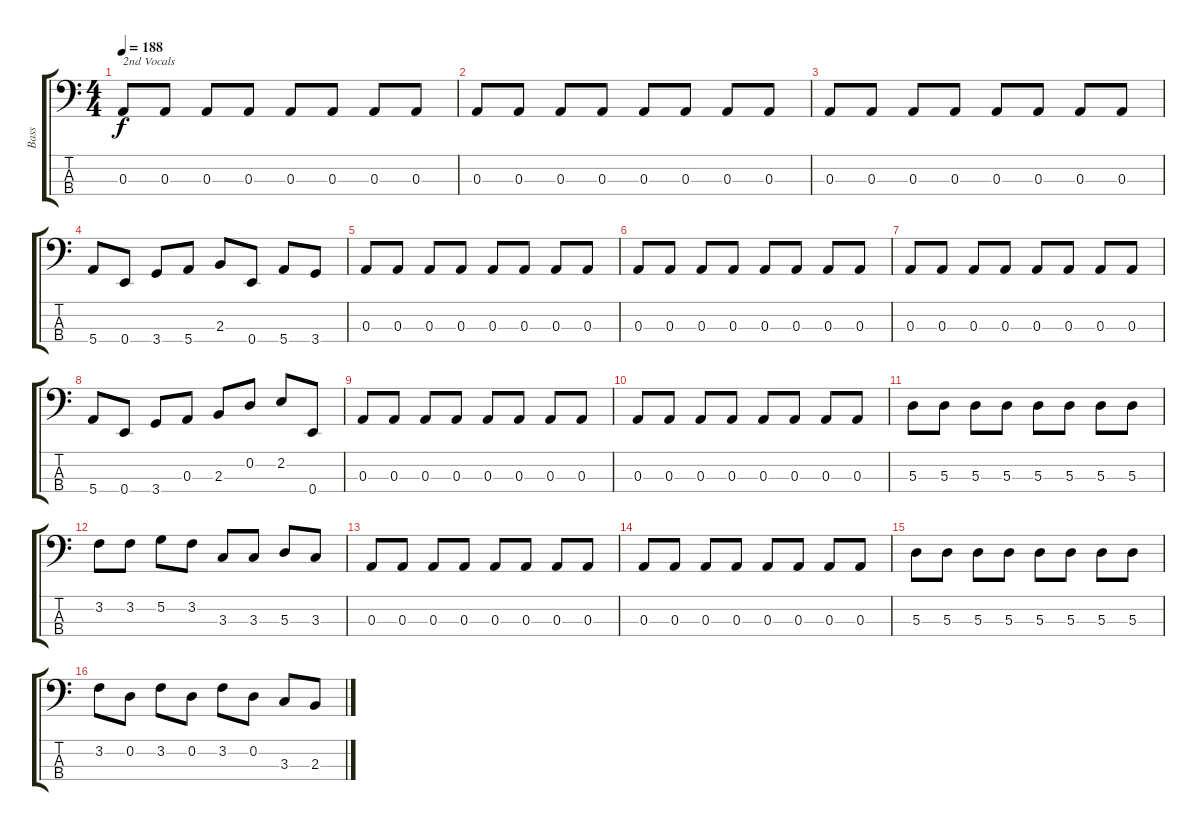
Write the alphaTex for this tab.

\track ("Bass" "Bass") {instrument electricbassfinger}
\staff {score tabs}
\tuning (G2 D2 A1 E1) {hide}
\ts (4 4)
\tempo 188
\clef f4
\ks c
0.3.8{txt "2nd Vocals" dy f} 0.3.8 0.3.8 0.3.8 0.3.8 0.3.8 0.3.8 0.3.8 |
0.3.8 0.3.8 0.3.8 0.3.8 0.3.8 0.3.8 0.3.8 0.3.8 |
0.3.8 0.3.8 0.3.8 0.3.8 0.3.8 0.3.8 0.3.8 0.3.8 |
5.4.8 0.4.8 3.4.8 5.4.8 2.3.8 0.4.8 5.4.8 3.4.8 |
0.3.8 0.3.8 0.3.8 0.3.8 0.3.8 0.3.8 0.3.8 0.3.8 |
0.3.8 0.3.8 0.3.8 0.3.8 0.3.8 0.3.8 0.3.8 0.3.8 |
0.3.8 0.3.8 0.3.8 0.3.8 0.3.8 0.3.8 0.3.8 0.3.8 |
5.4.8 0.4.8 3.4.8 0.3.8 2.3.8 0.2.8 2.2.8 0.4.8 |
0.3.8 0.3.8 0.3.8 0.3.8 0.3.8 0.3.8 0.3.8 0.3.8 |
0.3.8 0.3.8 0.3.8 0.3.8 0.3.8 0.3.8 0.3.8 0.3.8 |
5.3.8 5.3.8 5.3.8 5.3.8 5.3.8 5.3.8 5.3.8 5.3.8 |
3.2.8 3.2.8 5.2.8 3.2.8 3.3.8 3.3.8 5.3.8 3.3.8 |
0.3.8 0.3.8 0.3.8 0.3.8 0.3.8 0.3.8 0.3.8 0.3.8 |
0.3.8 0.3.8 0.3.8 0.3.8 0.3.8 0.3.8 0.3.8 0.3.8 |
5.3.8 5.3.8 5.3.8 5.3.8 5.3.8 5.3.8 5.3.8 5.3.8 |
3.2.8 0.2.8 3.2.8 0.2.8 3.2.8 0.2.8 3.3.8 2.3.8
